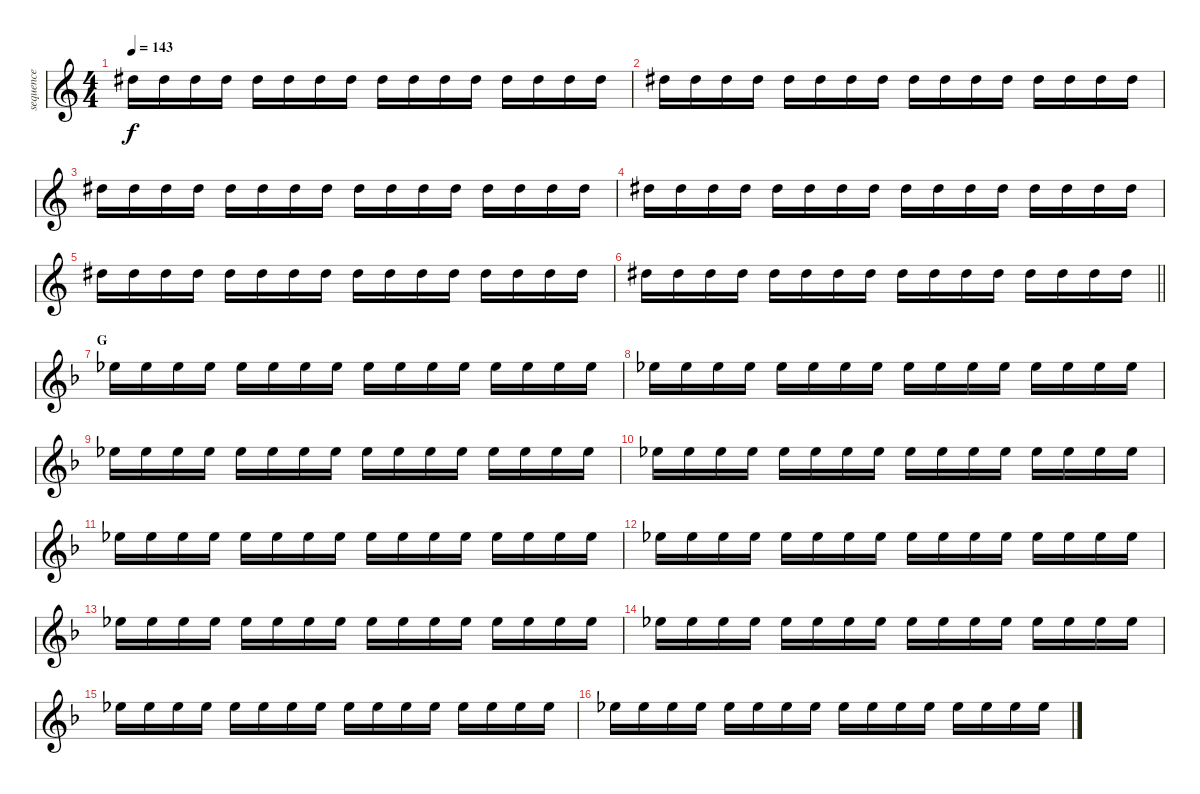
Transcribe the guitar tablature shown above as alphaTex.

\track ("sequence" "sequence") {instrument lead1square}
\staff {score}
\tuning (Eb5 Bb4 Gb4 Db4 Ab3 Eb3) {hide}
\ts (4 4)
\tempo 143
\clef g2
\ks c
0.1.16{dy f} 0.1.16 0.1.16 0.1.16 0.1.16 0.1.16 0.1.16 0.1.16 0.1.16 0.1.16 0.1.16 0.1.16 0.1.16 0.1.16 0.1.16 0.1.16 |
0.1.16 0.1.16 0.1.16 0.1.16 0.1.16 0.1.16 0.1.16 0.1.16 0.1.16 0.1.16 0.1.16 0.1.16 0.1.16 0.1.16 0.1.16 0.1.16 |
0.1.16 0.1.16 0.1.16 0.1.16 0.1.16 0.1.16 0.1.16 0.1.16 0.1.16 0.1.16 0.1.16 0.1.16 0.1.16 0.1.16 0.1.16 0.1.16 |
0.1.16 0.1.16 0.1.16 0.1.16 0.1.16 0.1.16 0.1.16 0.1.16 0.1.16 0.1.16 0.1.16 0.1.16 0.1.16 0.1.16 0.1.16 0.1.16 |
0.1.16 0.1.16 0.1.16 0.1.16 0.1.16 0.1.16 0.1.16 0.1.16 0.1.16 0.1.16 0.1.16 0.1.16 0.1.16 0.1.16 0.1.16 0.1.16 |
\barLineRight lightlight
0.1.16 0.1.16 0.1.16 0.1.16 0.1.16 0.1.16 0.1.16 0.1.16 0.1.16 0.1.16 0.1.16 0.1.16 0.1.16 0.1.16 0.1.16 0.1.16 |
\section ("" "G")
\ks dminor
0.1.16 0.1.16 0.1.16 0.1.16 0.1.16 0.1.16 0.1.16 0.1.16 0.1.16 0.1.16 0.1.16 0.1.16 0.1.16 0.1.16 0.1.16 0.1.16 |
0.1.16 0.1.16 0.1.16 0.1.16 0.1.16 0.1.16 0.1.16 0.1.16 0.1.16 0.1.16 0.1.16 0.1.16 0.1.16 0.1.16 0.1.16 0.1.16 |
0.1.16 0.1.16 0.1.16 0.1.16 0.1.16 0.1.16 0.1.16 0.1.16 0.1.16 0.1.16 0.1.16 0.1.16 0.1.16 0.1.16 0.1.16 0.1.16 |
0.1.16 0.1.16 0.1.16 0.1.16 0.1.16 0.1.16 0.1.16 0.1.16 0.1.16 0.1.16 0.1.16 0.1.16 0.1.16 0.1.16 0.1.16 0.1.16 |
0.1.16 0.1.16 0.1.16 0.1.16 0.1.16 0.1.16 0.1.16 0.1.16 0.1.16 0.1.16 0.1.16 0.1.16 0.1.16 0.1.16 0.1.16 0.1.16 |
0.1.16 0.1.16 0.1.16 0.1.16 0.1.16 0.1.16 0.1.16 0.1.16 0.1.16 0.1.16 0.1.16 0.1.16 0.1.16 0.1.16 0.1.16 0.1.16 |
0.1.16 0.1.16 0.1.16 0.1.16 0.1.16 0.1.16 0.1.16 0.1.16 0.1.16 0.1.16 0.1.16 0.1.16 0.1.16 0.1.16 0.1.16 0.1.16 |
0.1.16 0.1.16 0.1.16 0.1.16 0.1.16 0.1.16 0.1.16 0.1.16 0.1.16 0.1.16 0.1.16 0.1.16 0.1.16 0.1.16 0.1.16 0.1.16 |
0.1.16 0.1.16 0.1.16 0.1.16 0.1.16 0.1.16 0.1.16 0.1.16 0.1.16 0.1.16 0.1.16 0.1.16 0.1.16 0.1.16 0.1.16 0.1.16 |
0.1.16 0.1.16 0.1.16 0.1.16 0.1.16 0.1.16 0.1.16 0.1.16 0.1.16 0.1.16 0.1.16 0.1.16 0.1.16 0.1.16 0.1.16 0.1.16
